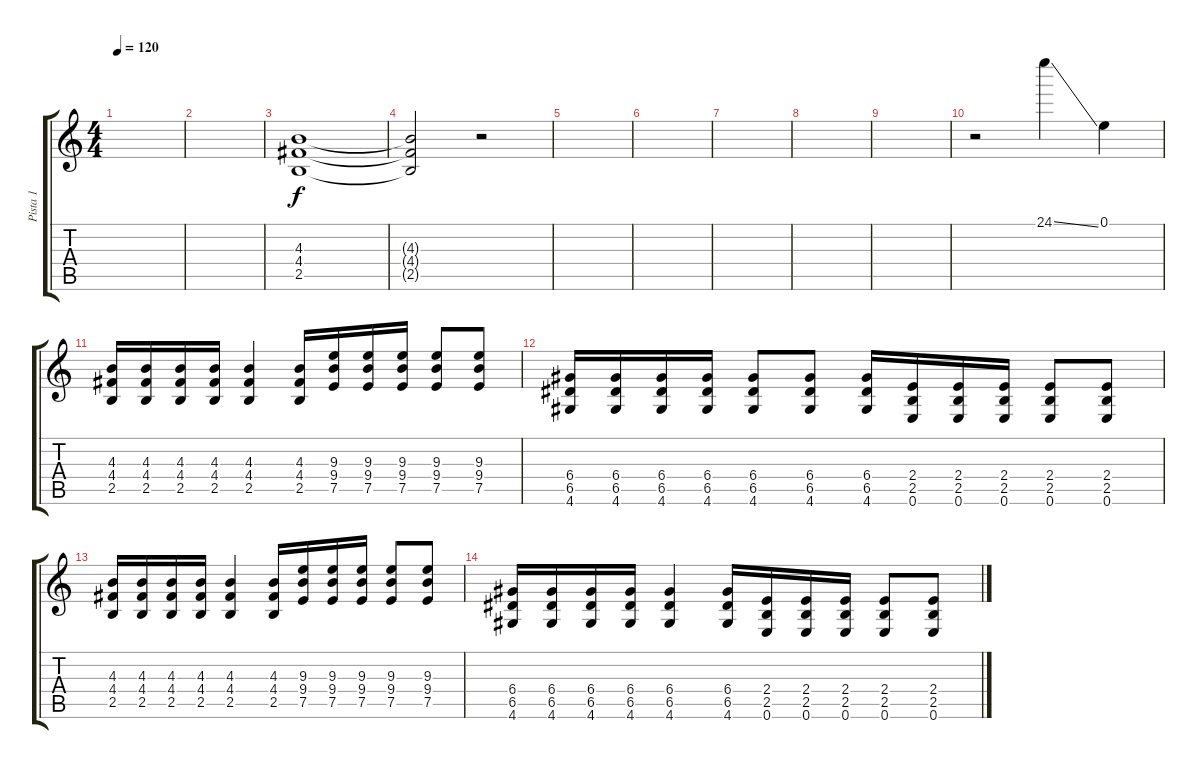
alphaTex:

\track ("Pista 1" "Pista 1") {instrument distortionguitar}
\staff {score tabs}
\tuning (E4 B3 G3 D3 A2 E2) {hide}
\ts (4 4)
\tempo 120
\clef g2
\ks c
|
|
(4.3 4.4 2.5).1 |
(4.3{t} 4.4{t} 2.5{t}).2 r.2 |
|
|
|
|
|
r.2 24.1{ss}.4 0.1.4 |
(4.3 4.4 2.5).16 (4.3 4.4 2.5).16 (4.3 4.4 2.5).16 (4.3 4.4 2.5).16 (4.3 4.4 2.5).4 (4.3 4.4 2.5).16 (9.3 9.4 7.5).16 (9.3 9.4 7.5).16 (9.3 9.4 7.5).16 (9.3 9.4 7.5).8 (9.3 9.4 7.5).8 |
(6.4 6.5 4.6).16 (6.4 6.5 4.6).16 (6.4 6.5 4.6).16 (6.4 6.5 4.6).16 (6.4 6.5 4.6).8 (6.4 6.5 4.6).8 (6.4 6.5 4.6).16 (2.4 2.5 0.6).16 (2.4 2.5 0.6).16 (2.4 2.5 0.6).16 (2.4 2.5 0.6).8 (2.4 2.5 0.6).8 |
(4.3 4.4 2.5).16 (4.3 4.4 2.5).16 (4.3 4.4 2.5).16 (4.3 4.4 2.5).16 (4.3 4.4 2.5).4 (4.3 4.4 2.5).16 (9.3 9.4 7.5).16 (9.3 9.4 7.5).16 (9.3 9.4 7.5).16 (9.3 9.4 7.5).8 (9.3 9.4 7.5).8 |
(6.4 6.5 4.6).16 (6.4 6.5 4.6).16 (6.4 6.5 4.6).16 (6.4 6.5 4.6).16 (6.4 6.5 4.6).4 (6.4 6.5 4.6).16 (2.4 2.5 0.6).16 (2.4 2.5 0.6).16 (2.4 2.5 0.6).16 (2.4 2.5 0.6).8 (2.4 2.5 0.6).8
